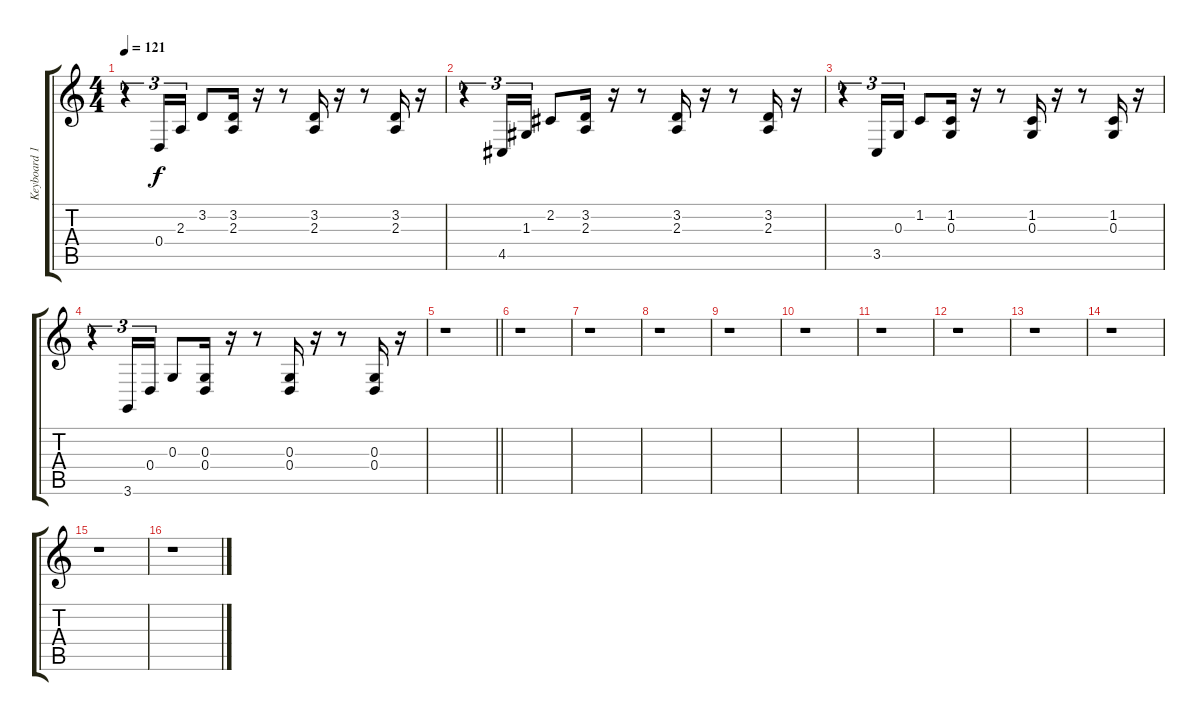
\track ("Keyboard 1" "Keyboard 1") {instrument marimba}
\staff {score tabs}
\tuning (E4 B3 G3 D3 A2 E2) {hide}
\ts (4 4)
\tempo 121
\clef g2
\ks c
r.4{tu (3 2) dy f} 0.4.16{tu (3 2)} 2.3.16{tu (3 2)} 3.2.8 (3.2 2.3).16 r.16 r.8 (3.2 2.3).16 r.16 r.8 (3.2 2.3).16 r.16 |
r.4{tu (3 2)} 4.5.16{tu (3 2)} 1.3.16{tu (3 2)} 2.2.8 (3.2 2.3).16 r.16 r.8 (3.2 2.3).16 r.16 r.8 (3.2 2.3).16 r.16 |
r.4{tu (3 2)} 3.5.16{tu (3 2)} 0.3.16{tu (3 2)} 1.2.8 (1.2 0.3).16 r.16 r.8 (1.2 0.3).16 r.16 r.8 (1.2 0.3).16 r.16 |
r.4{tu (3 2)} 3.6.16{tu (3 2)} 0.4.16{tu (3 2)} 0.3.8 (0.3 0.4).16 r.16 r.8 (0.3 0.4).16 r.16 r.8 (0.3 0.4).16 r.16 |
\barLineRight lightlight
r.1 |
r.1 |
r.1 |
r.1 |
r.1 |
r.1 |
r.1 |
r.1 |
r.1 |
r.1 |
r.1 |
r.1
